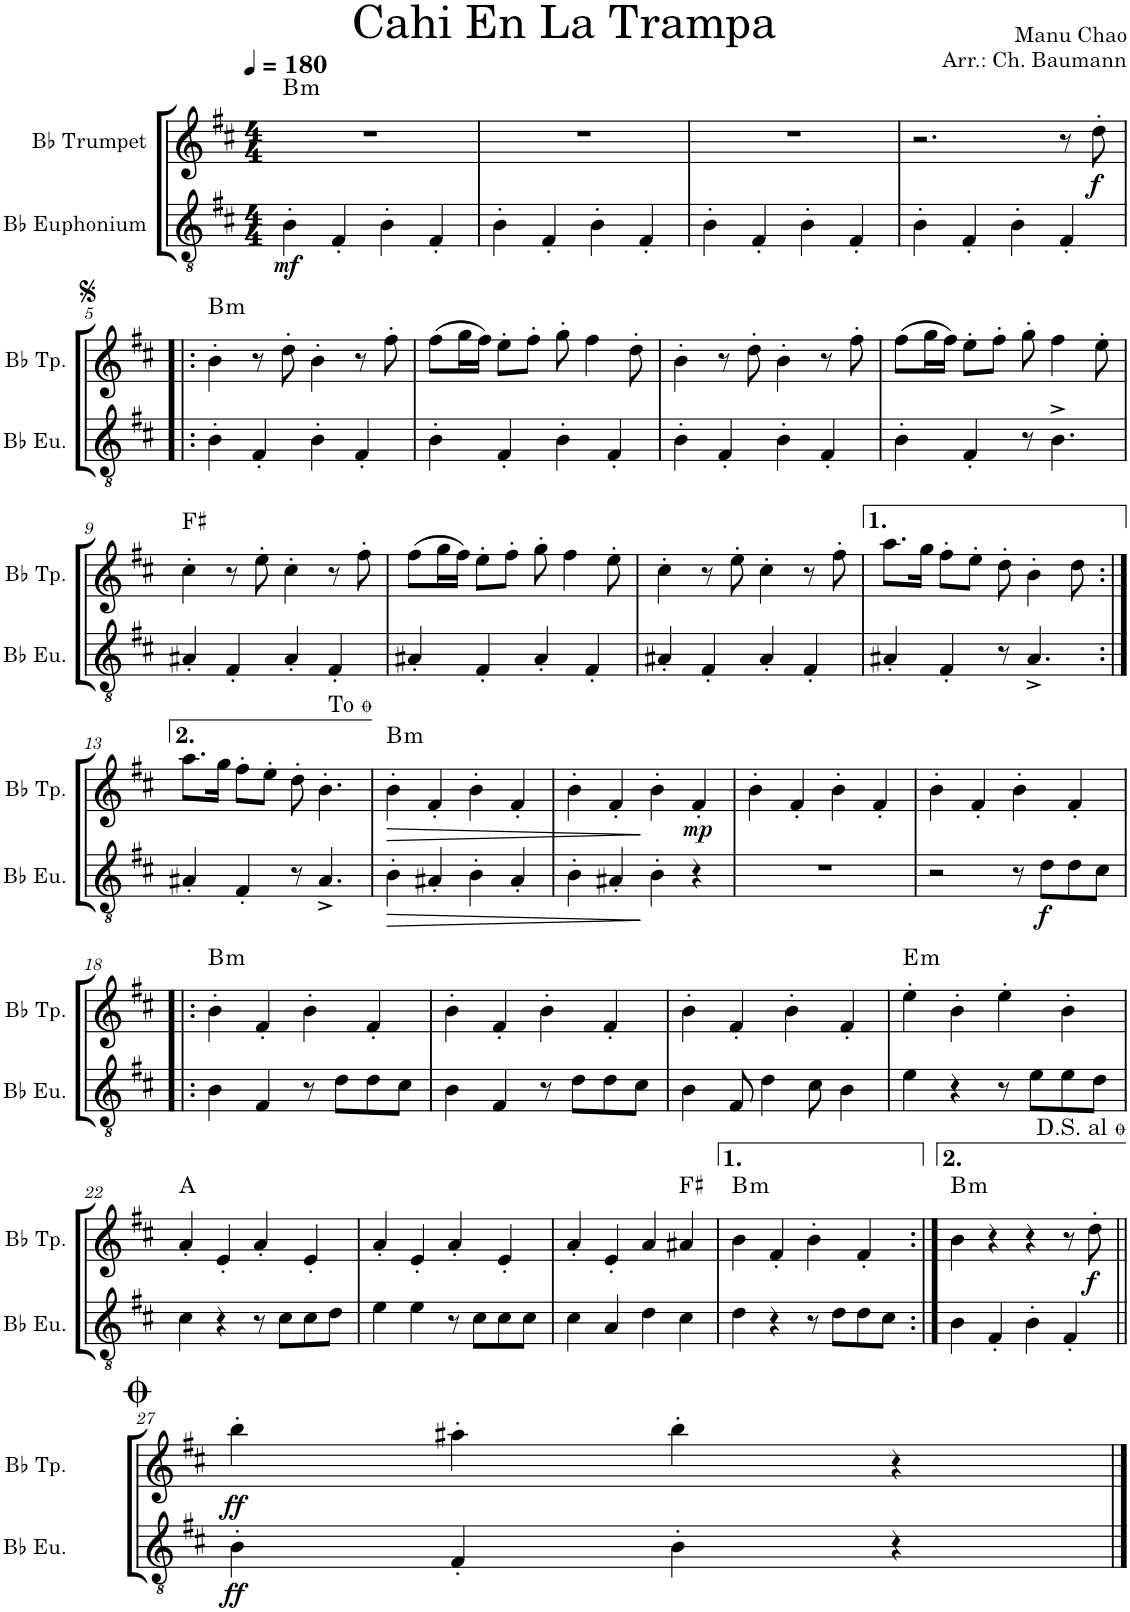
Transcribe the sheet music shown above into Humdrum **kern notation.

**kern	**dynam	**kern	**dynam	**harte
*part2	*part2	*part1	*part1	*part1
*staff2	*staff2	*staff1	*staff1	*
*I"Bb Euphonium	*	*I"Bb Trumpet	*	*
*I'Bb Eu.	*	*I'Bb Tp.	*	*
*clefGv2	*	*clefG2	*	*
*Trd1c2	*	*Trd1c2	*	*
*k[f#c#]	*	*k[f#c#]	*	*
*M4/4	*	*M4/4	*	*
*MM180	*	*MM180	*	*
=1	=1	=1	=1	=1
!	!LO:DY:b	!	!	!LO:H:kt=m
4B'\	mf	1r	.	B:min
4F#'/	.	.	.	.
4B'\	.	.	.	.
4F#'/	.	.	.	.
=2	=2	=2	=2	=2
4B'\	.	1r	.	.
4F#'/	.	.	.	.
4B'\	.	.	.	.
4F#'/	.	.	.	.
=3	=3	=3	=3	=3
4B'\	.	1r	.	.
4F#'/	.	.	.	.
4B'\	.	.	.	.
4F#'/	.	.	.	.
=4	=4	=4	=4	=4
4B'\	.	2.r	.	.
4F#'/	.	.	.	.
4B'\	.	.	.	.
4F#'/	.	8r	.	.
!	!	!	!LO:DY:b	!
.	.	8dd'\	f	.
!!LO:LB:g=z
=5!|:	=5!|:	=5!|:	=5!|:	=5!|:
!	!	!	!	!LO:H:kt=m
4B'\	.	4b'\	.	B:min
4F#'/	.	8r	.	.
.	.	8dd'\	.	.
4B'\	.	4b'\	.	.
4F#'/	.	8r	.	.
.	.	8ff#'\	.	.
=6	=6	=6	=6	=6
4B'\	.	(8ff#\L	.	.
.	.	16gg\L	.	.
.	.	16ff#\JJ)	.	.
4F#'/	.	8ee'\L	.	.
.	.	8ff#'\J	.	.
4B'\	.	8gg'\	.	.
.	.	4ff#\	.	.
4F#'/	.	.	.	.
.	.	8dd'\	.	.
=7	=7	=7	=7	=7
4B'\	.	4b'\	.	.
4F#'/	.	8r	.	.
.	.	8dd'\	.	.
4B'\	.	4b'\	.	.
4F#'/	.	8r	.	.
.	.	8ff#'\	.	.
=8	=8	=8	=8	=8
4B'\	.	(8ff#\L	.	.
.	.	16gg\L	.	.
.	.	16ff#\JJ)	.	.
4F#'/	.	8ee'\L	.	.
.	.	8ff#'\J	.	.
8r	.	8gg'\	.	.
4.B^\	.	4ff#\	.	.
.	.	8ee'\	.	.
!!LO:LB:g=z
=9	=9	=9	=9	=9
4A#X'/	.	4cc#'\	.	F#:maj
4F#'/	.	8r	.	.
.	.	8ee'\	.	.
4A#'/	.	4cc#'\	.	.
4F#'/	.	8r	.	.
.	.	8ff#'\	.	.
=10	=10	=10	=10	=10
4A#X'/	.	(8ff#\L	.	.
.	.	16gg\L	.	.
.	.	16ff#\JJ)	.	.
4F#'/	.	8ee'\L	.	.
.	.	8ff#'\J	.	.
4A#'/	.	8gg'\	.	.
.	.	4ff#\	.	.
4F#'/	.	.	.	.
.	.	8ee'\	.	.
=11	=11	=11	=11	=11
4A#X'/	.	4cc#'\	.	.
4F#'/	.	8r	.	.
.	.	8ee'\	.	.
4A#'/	.	4cc#'\	.	.
4F#'/	.	8r	.	.
.	.	8ff#'\	.	.
=12	=12	=12	=12	=12
4A#X'/	.	8.aa\L	.	.
.	.	16gg\Jk	.	.
4F#'/	.	8ff#'\L	.	.
.	.	8ee'\J	.	.
8r	.	8dd'\	.	.
4.A#^/	.	4b'\	.	.
.	.	8dd\	.	.
!!LO:LB:g=z
=13:|!	=13:|!	=13:|!	=13:|!	=13:|!
4A#X'/	.	8.aa\L	.	.
.	.	16gg\Jk	.	.
4F#'/	.	8ff#'\L	.	.
.	.	8ee'\J	.	.
8r	.	8dd'\	.	.
4.A#^/	.	4.b'\	.	.
!	!	!LO:TX:a:t=To	!	!
=14	=14	=14	=14	=14
!	!LO:HP:b	!	!LO:HP:b	!LO:H:kt=m
4B'\	>	4b'\	>	B:min
4A#X'/	.	4f#'/	.	.
4B'\	.	4b'\	.	.
4A#'/	.	4f#'/	.	.
=15	=15	=15	=15	=15
4B'\	.	4b'\	.	.
4A#X'/	.	4f#'/	.	.
4B'\	]	4b'\	]	.
!	!	!	!LO:DY:b	!
4r	.	4f#'/	mp	.
=16	=16	=16	=16	=16
1r	.	4b'\	.	.
.	.	4f#'/	.	.
.	.	4b'\	.	.
.	.	4f#'/	.	.
=17	=17	=17	=17	=17
2r	.	4b'\	.	.
.	.	4f#'/	.	.
8r	.	4b'\	.	.
!	!LO:DY:b	!	!	!
8d\L	f	.	.	.
8d\	.	4f#'/	.	.
8c#\J	.	.	.	.
!!LO:LB:g=z
=18!|:	=18!|:	=18!|:	=18!|:	=18!|:
!	!	!	!	!LO:H:kt=m
4B\	.	4b'\	.	B:min
4F#/	.	4f#'/	.	.
8r	.	4b'\	.	.
8d\L	.	.	.	.
8d\	.	4f#'/	.	.
8c#\J	.	.	.	.
=19	=19	=19	=19	=19
4B\	.	4b'\	.	.
4F#/	.	4f#'/	.	.
8r	.	4b'\	.	.
8d\L	.	.	.	.
8d\	.	4f#'/	.	.
8c#\J	.	.	.	.
=20	=20	=20	=20	=20
4B\	.	4b'\	.	.
8F#/	.	4f#'/	.	.
4d\	.	.	.	.
.	.	4b'\	.	.
8c#\	.	.	.	.
4B\	.	4f#'/	.	.
=21	=21	=21	=21	=21
!	!	!	!	!LO:H:kt=m
4e\	.	4ee'\	.	E:min
4r	.	4b'\	.	.
8r	.	4ee'\	.	.
8e\L	.	.	.	.
8e\	.	4b'\	.	.
8d\J	.	.	.	.
!!LO:LB:g=z
=22	=22	=22	=22	=22
4c#\	.	4a'/	.	A:maj
4r	.	4e'/	.	.
8r	.	4a'/	.	.
8c#\L	.	.	.	.
8c#\	.	4e'/	.	.
8d\J	.	.	.	.
=23	=23	=23	=23	=23
4e\	.	4a'/	.	.
4e\	.	4e'/	.	.
8r	.	4a'/	.	.
8c#\L	.	.	.	.
8c#\	.	4e'/	.	.
8c#\J	.	.	.	.
=24	=24	=24	=24	=24
4c#\	.	4a'/	.	.
4A/	.	4e'/	.	.
4d\	.	4a/	.	.
4c#\	.	4a#X/	.	F#:maj
=25	=25	=25	=25	=25
!	!	!	!	!LO:H:kt=m
4d\	.	4b\	.	B:min
4r	.	4f#'/	.	.
8r	.	4b'\	.	.
8d\L	.	.	.	.
8d\	.	4f#'/	.	.
8c#\J	.	.	.	.
=26:|!	=26:|!	=26:|!	=26:|!	=26:|!
4B\	.	4b\	.	B:min
4F#'/	.	4r	.	.
4B'\	.	4r	.	.
4F#'/	.	8r	.	.
!	!	!	!LO:DY:b	!
.	.	8dd'\	f	.
!	!	!LO:TX:a:t=D.S. al	!	!LO:H:kt=m
!!LO:LB:g=z
=27||	=27||	=27||	=27||	=27||
!	!LO:DY:b	!	!LO:DY:b	!
4B'\	ff	4bb'\	ff	.
4F#'/	.	4aa#X'\	.	.
4B'\	.	4bb'\	.	.
4r	.	4r	.	.
==	==	==	==	==
*-	*-	*-	*-	*-
